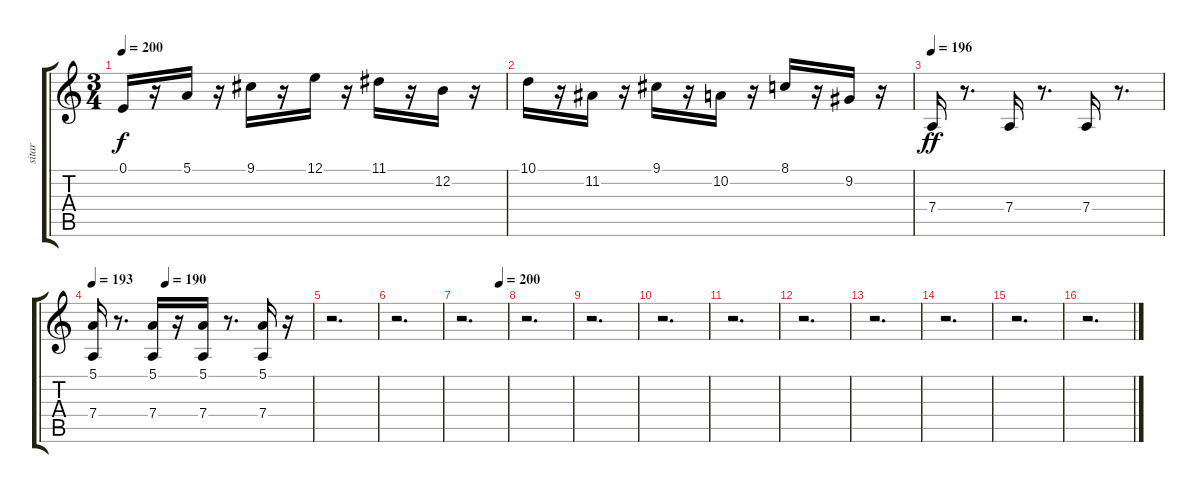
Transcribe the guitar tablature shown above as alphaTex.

\track (" sitar" " sitar") {instrument sitar}
\staff {score tabs}
\tuning (E4 B3 G3 D3 A2 E2) {hide}
\ts (3 4)
\tempo 200
\clef g2
\ks c
0.1.16{dy f} r.16 5.1.16 r.16 9.1.16 r.16 12.1.16 r.16 11.1.16 r.16 12.2.16 r.16 |
10.1.16 r.16 11.2.16 r.16 9.1.16 r.16 10.2.16 r.16 8.1.16 r.16 9.2.16 r.16 |
\tempo 196
7.4.16{dy ff} r.8{d} 7.4.16 r.8{d} 7.4.16 r.8{d} |
\tempo 193
\tempo (190 0.3333333333333333)
(5.1 7.4).16 r.8{d} (5.1 7.4).16 r.16 (5.1 7.4).16 r.8{d} (5.1 7.4).16 r.16 |
r.2{d} |
r.2{d} |
\tempo (200 0.8333333333333334)
r.2{d} |
r.2{d} |
r.2{d} |
r.2{d} |
r.2{d} |
r.2{d} |
r.2{d} |
r.2{d} |
r.2{d} |
r.2{d}
